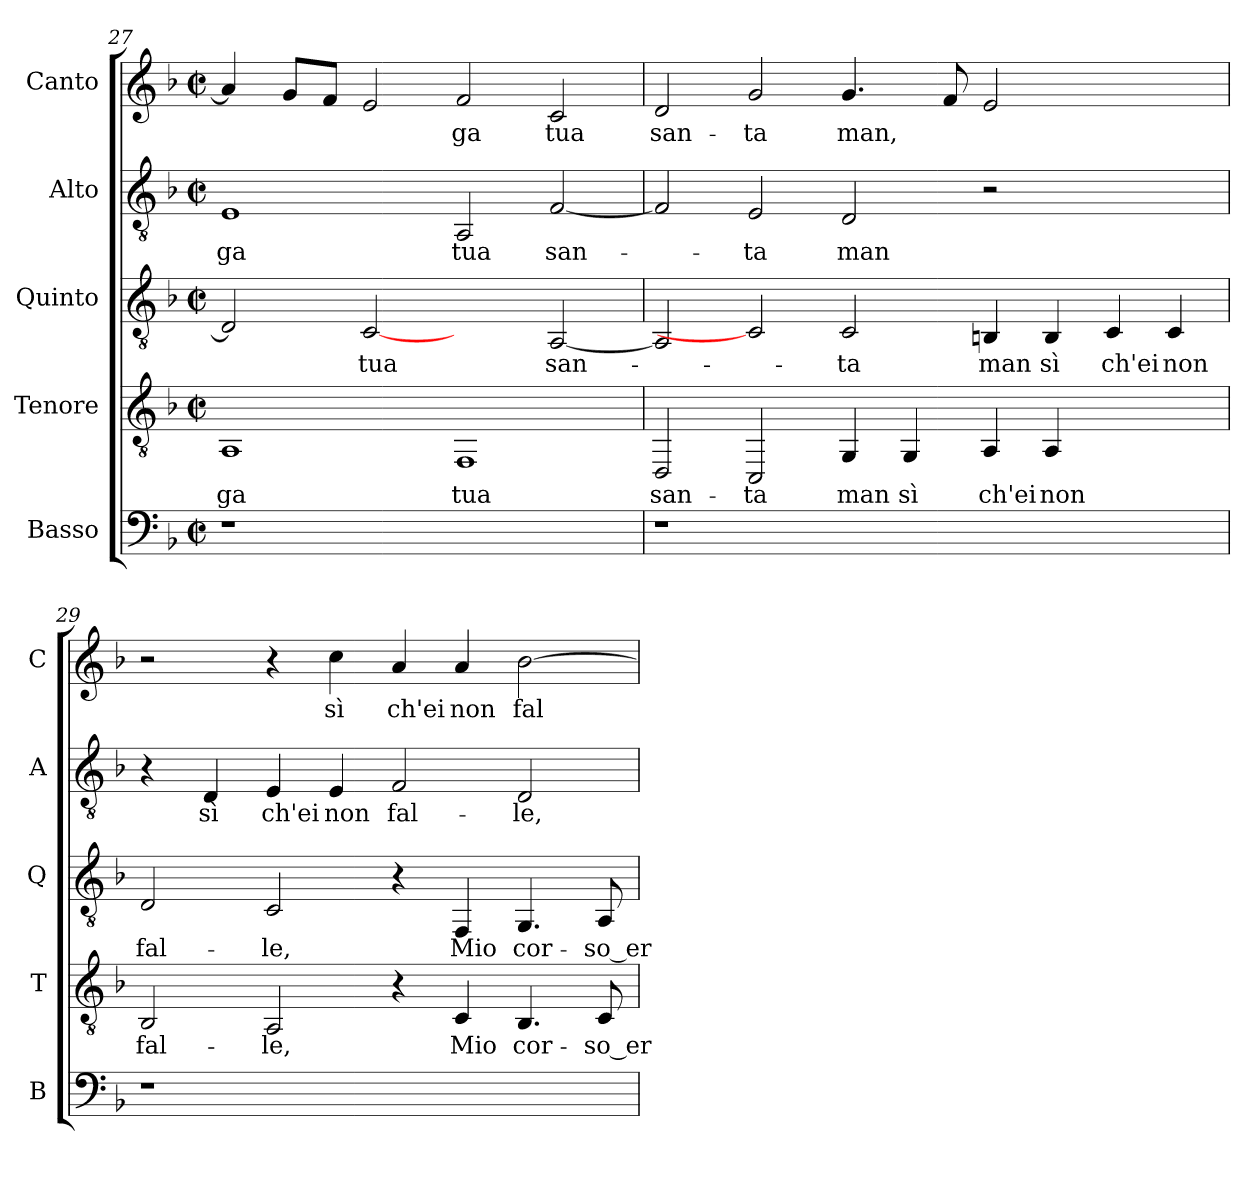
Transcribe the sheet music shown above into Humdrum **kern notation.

**kern	**kern	**text	**kern	**text	**kern	**text	**kern	**text
*part5	*part4	*part4	*part3	*part3	*part2	*part2	*part1	*part1
*staff5	*staff4	*staff4	*staff3	*staff3	*staff2	*staff2	*staff1	*staff1
*I"Basso	*I"Tenore	*	*I"Quinto	*	*I"Alto	*	*I"Canto	*
*I'B	*I'T	*	*I'Q	*	*I'A	*	*I'C	*
*clefF4	*clefGv2	*	*clefGv2	*	*clefGv2	*	*clefG2	*
*k[b-]	*k[b-]	*	*k[b-]	*	*k[b-]	*	*k[b-]	*
*F:	*F:	*	*F:	*	*F:	*	*F:	*
*M2/2	*M2/2	*	*M2/2	*	*M2/2	*	*M2/2	*
*met(c|)	*met(c|)	*	*met(c|)	*	*met(c|)	*	*met(c|)	*
=27	=27	=27	=27	=27	=27	=27	=27	=27
!LO:N:vis=1	!	!	!	!	!	!	!	!
!	!	!LO:LY:b:color=#000000	!	!	!	!	!	!
!	!	!	!	!	!	!LO:LY:b:color=#000000	!	!
1r	1AAi	-ga	2Di/]	.	1Ei	-ga	4ai/]	.
.	.	.	.	.	.	.	8gi/L	.
.	.	.	.	.	.	.	8fi/J	.
!	!	!	!	!LO:LY:b:color=#000000	!	!	!	!
.	.	.	[2Ci	tua	.	.	2ei/	.
!	!	!LO:LY:b:color=#000000	!	!	!	!	!	!
!	!	!	!	!	!	!LO:LY:b:color=#000000	!	!
!	!	!	!	!	!	!	!	!LO:LY:b:color=#000000
1ryy	1FFi	tua	2ryy	.	2AAi/	tua	2fi/	-ga
!	!	!	!	!LO:LY:b:color=#000000	!	!	!	!
!	!	!	!	!	!	!LO:LY:b:color=#000000	!	!
!	!	!	!	!	!	!	!	!LO:LY:b:color=#000000
.	.	.	[<2AAi/	san-	[<2Fi/	san-	2ci/	tua
=28	=28	=28	=28	=28	=28	=28	=28	=28
!LO:N:vis=1	!	!	!	!	!	!	!	!
!	!	!LO:LY:b:color=#000000	!	!	!	!	!	!
!	!	!	!	!	!	!	!	!LO:LY:b:color=#000000
1r	2DDi/	san-	2AAi/]	.	2Fi/]	.	2di/	san-
!	!	!LO:LY:b:color=#000000	!	!	!	!	!	!
!	!	!	!	!	!	!LO:LY:b:color=#000000	!	!
!	!	!	!	!	!	!	!	!LO:LY:b:color=#000000
.	2CCi/	-ta	2Ci]	.	2Ei/	-ta	2gi/	-ta
!	!	!LO:LY:b:color=#000000	!	!	!	!	!	!
!	!	!	!	!LO:LY:b:color=#000000	!	!	!	!
!	!	!	!	!	!	!LO:LY:b:color=#000000	!	!
!	!	!	!	!	!	!	!	!LO:LY:b:color=#000000
1.ryy	4GGi/	man	2Ci/	-ta	2Di/	man	4.gi/	man,
!	!	!LO:LY:b:color=#000000	!	!	!	!	!	!
.	4GGi/	sì	.	.	.	.	.	.
.	.	.	.	.	.	.	8fi/	.
!	!	!LO:LY:b:color=#000000	!	!	!	!	!	!
!	!	!	!	!LO:LY:b:color=#000000	!	!	!	!
.	4AAi/	ch'ei	4BBni/	man	2r	.	2ei/	.
!	!	!LO:LY:b:color=#000000	!	!	!	!	!	!
!	!	!	!	!LO:LY:b:color=#000000	!	!	!	!
.	4AAi/	non	4BBi/	sì	.	.	.	.
!	!	!	!	!LO:LY:b:color=#000000	!	!	!	!
.	2ryy	.	4Ci/	ch'ei	2ryy	.	2ryy	.
!	!	!	!	!LO:LY:b:color=#000000	!	!	!	!
.	.	.	4Ci/	non	.	.	.	.
!!LO:LB:g=z
=29	=29	=29	=29	=29	=29	=29	=29	=29
!LO:N:vis=1	!	!	!	!	!	!	!	!
!	!	!LO:LY:b:color=#000000	!	!	!	!	!	!
!	!	!	!	!LO:LY:b:color=#000000	!	!	!	!
1r	2BB-i/	fal-	2Di/	fal-	4r	.	2r	.
!	!	!	!	!	!	!LO:LY:b:color=#000000	!	!
.	.	.	.	.	4Di/	sì	.	.
!	!	!LO:LY:b:color=#000000	!	!	!	!	!	!
!	!	!	!	!LO:LY:b:color=#000000	!	!	!	!
!	!	!	!	!	!	!LO:LY:b:color=#000000	!	!
.	2AAi/	-le,	2Ci/	-le,	4Ei/	ch'ei	4r	.
!	!	!	!	!	!	!LO:LY:b:color=#000000	!	!
!	!	!	!	!	!	!	!	!LO:LY:b:color=#000000
.	.	.	.	.	4Ei/	non	4cci\	sì
!	!	!	!	!	!	!LO:LY:b:color=#000000	!	!
!	!	!	!	!	!	!	!	!LO:LY:b:color=#000000
1ryy	4r	.	4r	.	2Fi/	fal-	4ai/	ch'ei
!	!	!LO:LY:b:color=#000000	!	!	!	!	!	!
!	!	!	!	!LO:LY:b:color=#000000	!	!	!	!
!	!	!	!	!	!	!	!	!LO:LY:b:color=#000000
.	4Ci/	Mio	4FFi/	Mio	.	.	4ai/	non
!	!	!LO:LY:b:color=#000000	!	!	!	!	!	!
!	!	!	!	!LO:LY:b:color=#000000	!	!	!	!
!	!	!	!	!	!	!LO:LY:b:color=#000000	!	!
!	!	!	!	!	!	!	!	!LO:LY:b:color=#000000
.	4.BB-i/	cor-	4.GGi/	cor-	2Di/	-le,	[>2b-i\	fal-
!	!	!LO:LY:b:color=#000000	!	!	!	!	!	!
!	!	!	!	!LO:LY:b:color=#000000	!	!	!	!
.	8Ci/	-so_er-	8AAi/	-so_er-	.	.	.	.
=	=	=	=	=	=	=	=	=
*-	*-	*-	*-	*-	*-	*-	*-	*-
